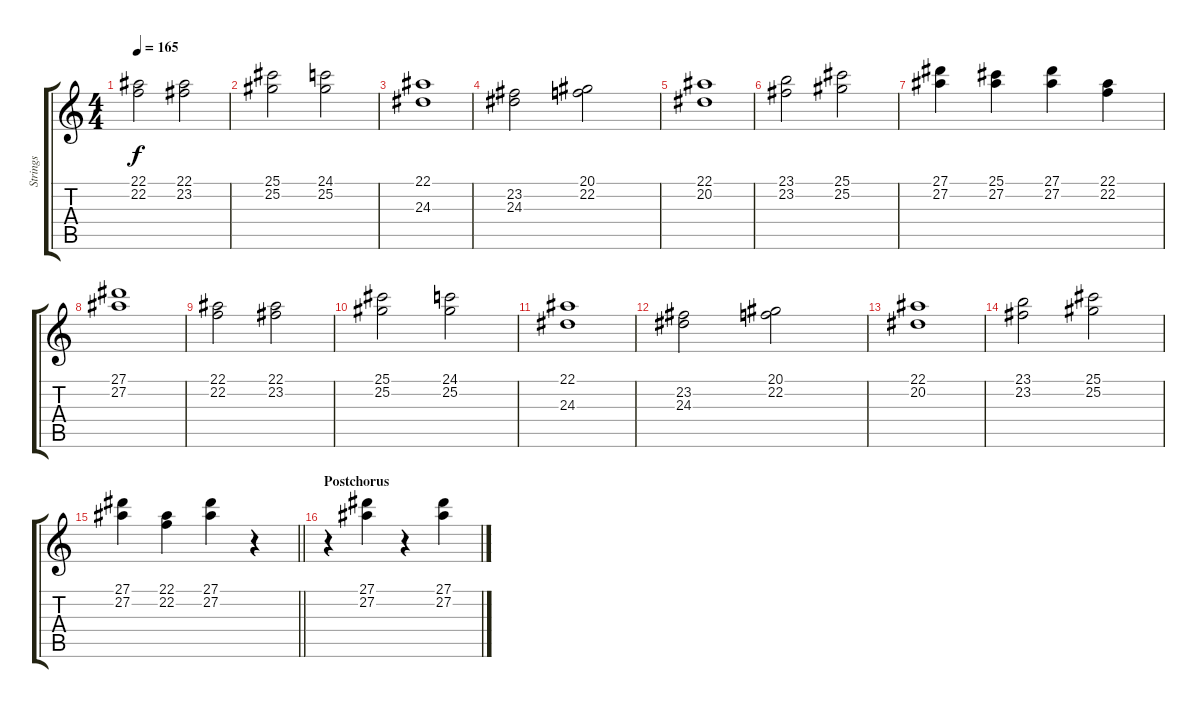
\track ("Strings" "Strings") {instrument stringensemble1}
\staff {score tabs}
\tuning (C4 G3 Eb3 Bb2 F2 C2) {hide}
\ts (4 4)
\tempo 165
\clef g2
\ks c
(22.1 22.2).2{dy f} (22.1 23.2).2 |
(25.1 25.2).2 (24.1 25.2).2 |
(22.1 24.3).1 |
(23.2 24.3).2 (20.1 22.2).2 |
(22.1 20.2).1 |
(23.1 23.2).2 (25.1 25.2).2 |
(27.1 27.2).4 (25.1 27.2).4 (27.1 27.2).4 (22.1 22.2).4 |
(27.1 27.2).1 |
(22.1 22.2).2 (22.1 23.2).2 |
(25.1 25.2).2 (24.1 25.2).2 |
(22.1 24.3).1 |
(23.2 24.3).2 (20.1 22.2).2 |
(22.1 20.2).1 |
(23.1 23.2).2 (25.1 25.2).2 |
\barLineRight lightlight
(27.1 27.2).4 (22.1 22.2).4 (27.1 27.2).4 r.4 |
\section ("" "Postchorus")
r.4 (27.1 27.2).4 r.4 (27.1 27.2).4
